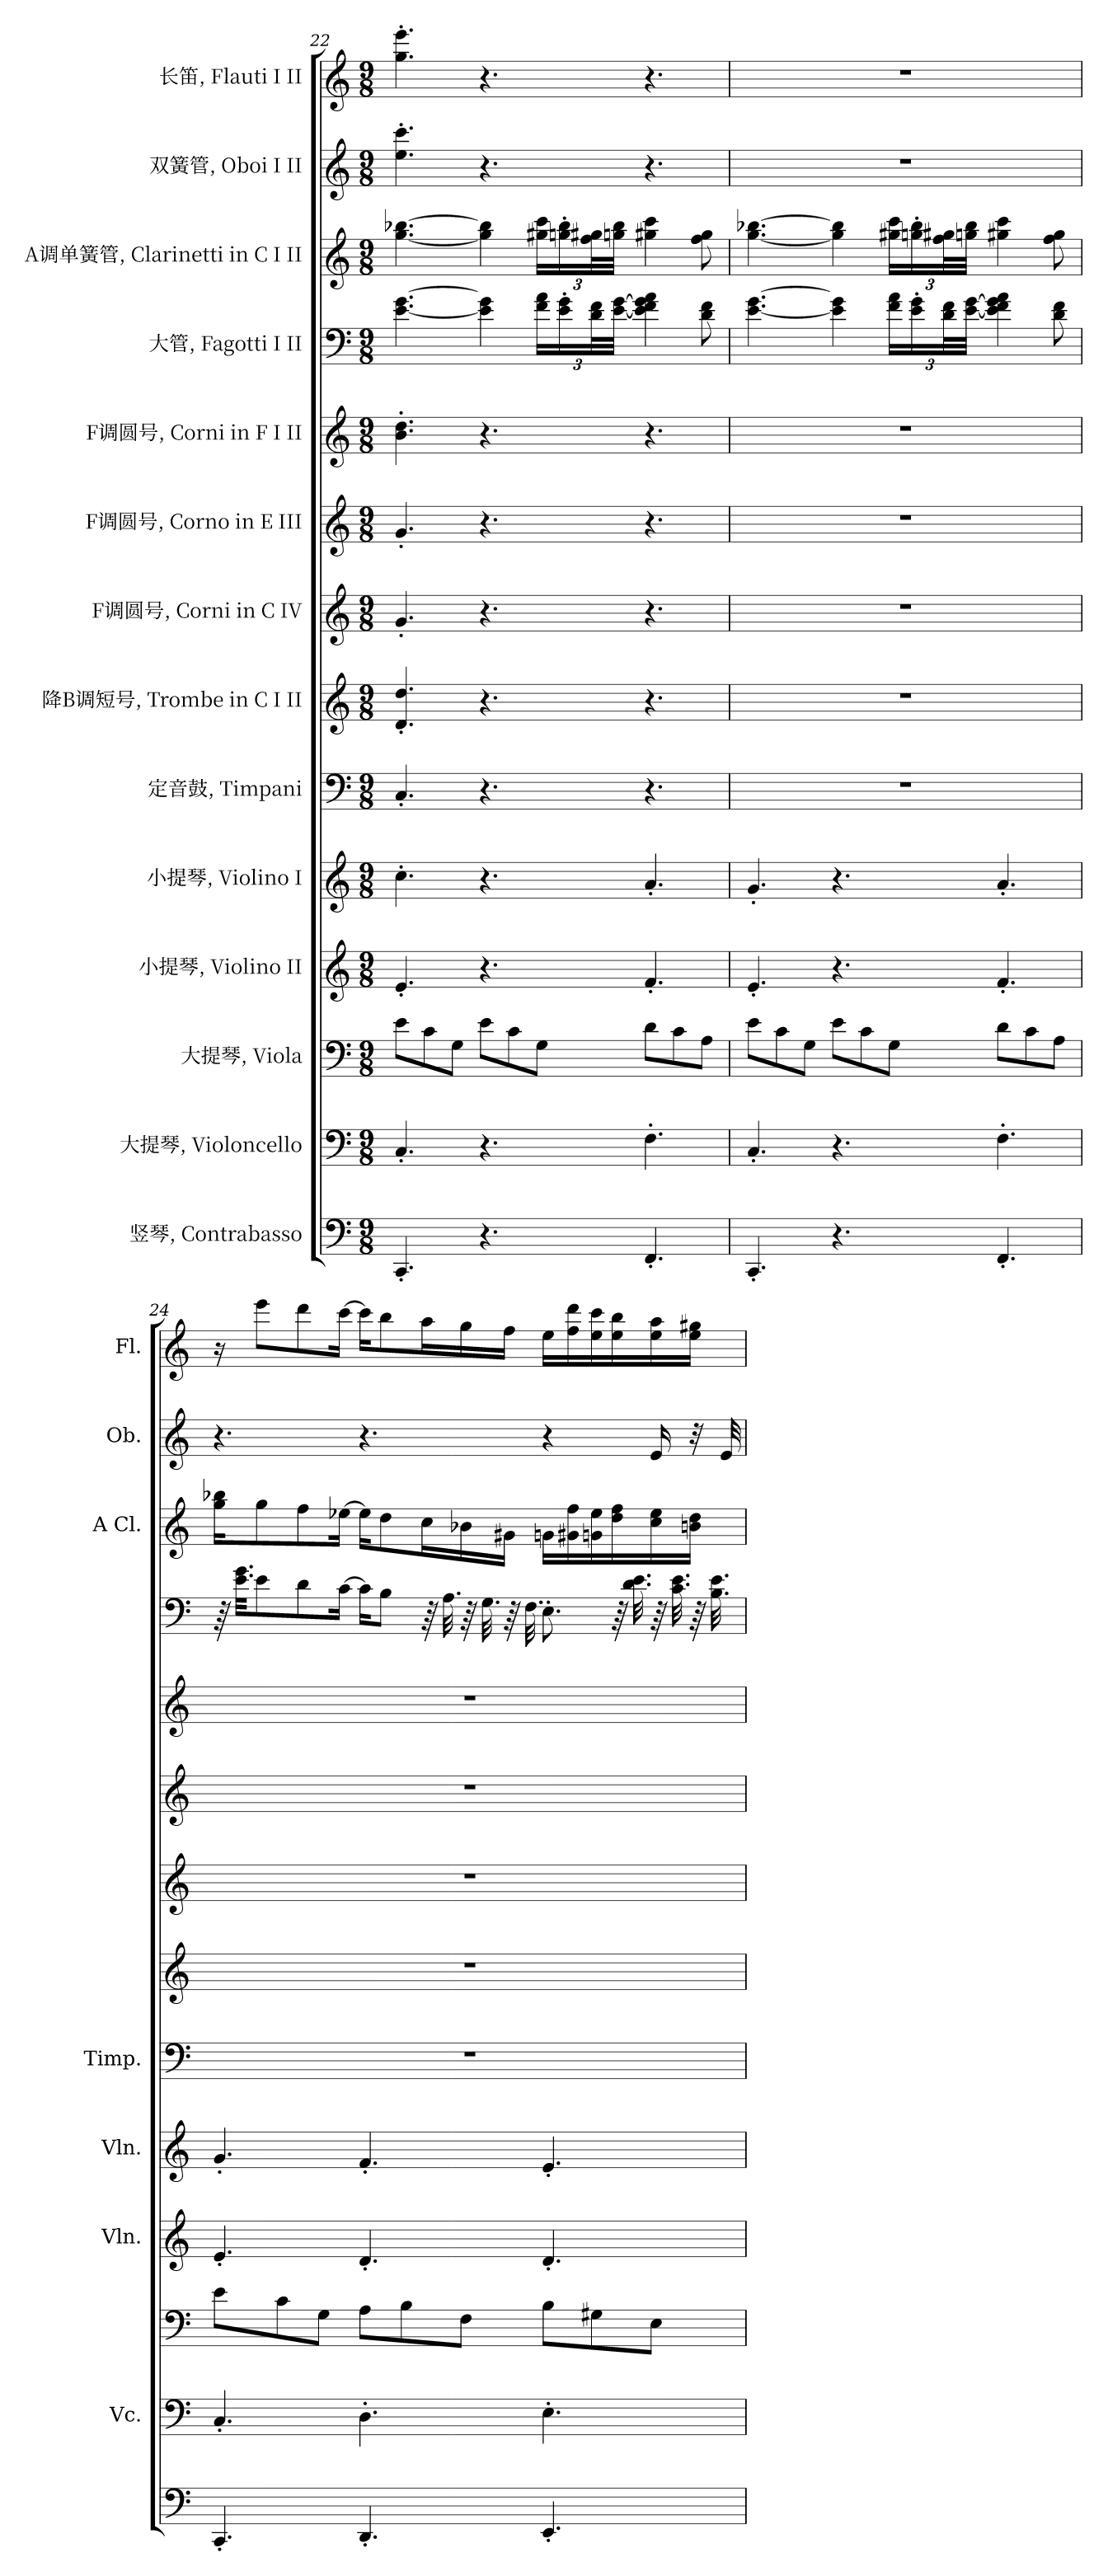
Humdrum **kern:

**kern	**kern	**kern	**kern	**kern	**kern	**kern	**kern	**kern	**kern	**kern	**kern	**kern	**kern
*part14	*part13	*part12	*part11	*part10	*part9	*part8	*part7	*part6	*part5	*part4	*part3	*part2	*part1
*staff14	*staff13	*staff12	*staff11	*staff10	*staff9	*staff8	*staff7	*staff6	*staff5	*staff4	*staff3	*staff2	*staff1
*I"竖琴, Contrabasso	*I"大提琴, Violoncello	*I"大提琴, Viola	*I"小提琴, Violino II	*I"小提琴, Violino I	*I"定音鼓, Timpani	*I"降B调短号, Trombe in C I II	*I"F调圆号, Corni in C IV	*I"F调圆号, Corno in E III	*I"F调圆号, Corni in F I II	*I"大管, Fagotti I II	*I"A调单簧管, Clarinetti in C I II	*I"双簧管, Oboi I II	*I"长笛, Flauti I II
*	*I'Vc.	*	*I'Vln.	*I'Vln.	*I'Timp.	*	*	*	*	*	*I'A Cl.	*I'Ob.	*I'Fl.
*clefF4	*clefF4	*clefF4	*clefG2	*clefG2	*clefF4	*clefG2	*clefG2	*clefG2	*clefG2	*clefF4	*clefG2	*clefG2	*clefG2
*	*	*	*	*	*	*ITrd1c2	*ITrd4c7	*ITrd4c7	*ITrd4c7	*	*ITrd2c3	*	*
*k[]	*k[]	*k[]	*k[]	*k[]	*k[]	*k[b-e-]	*k[b-]	*k[b-]	*k[b-]	*k[]	*k[f#c#g#]	*k[]	*k[]
*M9/8	*M9/8	*M9/8	*M9/8	*M9/8	*M9/8	*M9/8	*M9/8	*M9/8	*M9/8	*M9/8	*M9/8	*M9/8	*M9/8
*MM53	*MM53	*MM53	*MM53	*MM53	*MM53	*MM53	*MM53	*MM53	*MM53	*MM53	*MM53	*MM53	*MM53
=22	=22	=22	=22	=22	=22	=22	=22	=22	=22	=22	=22	=22	=22
4.CC'/	4.C'/	8e\L	4.e'/	4.cc'\	4.C'/	4.c/' 4.cc/'	4.c'/	4.c'/	4.e\' 4.g\'	[4.e\ [4.g\	[4.ee\ [4.ggn\	4.ee\' 4.ccc\'	4.gg\' 4.eee\'
.	.	8c\	.	.	.	.	.	.	.	.	.	.	.
.	.	8G\J	.	.	.	.	.	.	.	.	.	.	.
*	*	*	*	*	*	*	*	*	*	*	*	*	*MM53
4.r	4.r	8e\L	4.r	4.r	4.r	4.r	4.r	4.r	4.r	4e\] 4g\]	4ee\] 4gg\]	4.r	4.r
.	.	8c\	.	.	.	.	.	.	.	.	.	.	.
*	*	*	*	*	*	*	*	*	*	*Xbrackettup	*Xbrackettup	*	*
.	.	8G\J	.	.	.	.	.	.	.	24f\ 24a\LL	24ee#X\ 24aa\LL	.	.
.	.	.	.	.	.	.	.	.	.	24e\' 24g\'	24een\' 24gg\'	.	.
.	.	.	.	.	.	.	.	.	.	48d\ 48f\L	48dd\ 48ee#X\L	.	.
.	.	.	.	.	.	.	.	.	.	[48e\ [48g\JJJ	48een\ 48gg\JJJ	.	.
*	*	*	*	*	*	*	*	*	*	*	*	*	*MM53
4.FF'/	4.F'\	8d\L	4.f'/	4.a'/	4.r	4.r	4.r	4.r	4.r	4e\] 4f\ 4g\] 4a\	4ee#X\ 4aa\	4.r	4.r
.	.	8c\	.	.	.	.	.	.	.	.	.	.	.
.	.	8A\J	.	.	.	.	.	.	.	8d\ 8f\	8dd\ 8ee#\	.	.
!!LO:PB:g=z
=23	=23	=23	=23	=23	=23	=23	=23	=23	=23	=23	=23	=23	=23
*	*	*	*	*	*	*	*	*	*	*	*	*	*MM53
4.CC'/	4.C'/	8e\L	4.e'/	4.g'/	8%9r	8%9r	8%9r	8%9r	8%9r	[4.e\ [4.g\	[4.ee\ [4.ggn\	8%9r	8%9r
.	.	8c\	.	.	.	.	.	.	.	.	.	.	.
.	.	8G\J	.	.	.	.	.	.	.	.	.	.	.
4.r	4.r	8e\L	4.r	4.r	.	.	.	.	.	4e\] 4g\]	4ee\] 4gg\]	.	.
.	.	8c\	.	.	.	.	.	.	.	.	.	.	.
.	.	8G\J	.	.	.	.	.	.	.	24f\ 24a\LL	24ee#X\ 24aa\LL	.	.
.	.	.	.	.	.	.	.	.	.	24e\' 24g\'	24een\' 24gg\'	.	.
.	.	.	.	.	.	.	.	.	.	48d\ 48f\L	48dd\ 48ee#X\L	.	.
.	.	.	.	.	.	.	.	.	.	[48e\ [48g\JJJ	48een\ 48gg\JJJ	.	.
4.FF'/	4.F'\	8d\L	4.f'/	4.a'/	.	.	.	.	.	4e\] 4f\ 4g\] 4a\	4ee#X\ 4aa\	.	.
.	.	8c\	.	.	.	.	.	.	.	.	.	.	.
.	.	8A\J	.	.	.	.	.	.	.	8d\ 8f\	8dd\ 8ee#\	.	.
!!LO:PB:g=z
=24	=24	=24	=24	=24	=24	=24	=24	=24	=24	=24	=24	=24	=24
*	*	*	*	*	*	*	*	*	*	*	*	*	*MM53
4.CC'/	4.C'/	8e\L	4.e'/	4.g'/	8%9r	8%9r	8%9r	8%9r	8%9r	64r	16ee\ 16ggn\KL	4.r	16r
.	.	.	.	.	.	.	.	.	.	32.e\ 32.g\KKL	.	.	.
.	.	.	.	.	.	.	.	.	.	8e\	8ee\	.	8eee\L
.	.	8c\	.	.	.	.	.	.	.	.	.	.	.
.	.	.	.	.	.	.	.	.	.	8d\	8dd\	.	8ddd\
.	.	8G\J	.	.	.	.	.	.	.	.	.	.	.
.	.	.	.	.	.	.	.	.	.	[16c\Jk	[16ccn\Jk	.	[16ccc\Jk
*	*	*	*	*	*	*	*	*	*	*	*	*	*MM53
4.DD'/	4.D'\	8A\L	4.d'/	4.f'/	.	.	.	.	.	16c\KL]	16cc\KL]	4.r	16ccc\KL]
.	.	.	.	.	.	.	.	.	.	8B\J	8b\	.	8bb\
.	.	8B\	.	.	.	.	.	.	.	.	.	.	.
.	.	.	.	.	.	.	.	.	.	64r	16a\L	.	16aa\L
.	.	.	.	.	.	.	.	.	.	32.A\	.	.	.
.	.	8F\J	.	.	.	.	.	.	.	64r	16gn\	.	16gg\
.	.	.	.	.	.	.	.	.	.	32.G\	.	.	.
.	.	.	.	.	.	.	.	.	.	64r	16e#X\JJ	.	16ff\JJ
.	.	.	.	.	.	.	.	.	.	32.F\	.	.	.
*	*	*	*	*	*	*	*	*	*	*	*	*	*MM50
4.EE'/	4.E'\	8B\L	4.d'/	4.e'/	.	.	.	.	.	8.E'\	16en\LL	4r	16ee\LL
.	.	.	.	.	.	.	.	.	.	.	16e#X\ 16dd\	.	16ff\ 16ddd\
*	*	*	*	*	*	*	*	*	*	*	*	*	*MM48
.	.	8G#X\	.	.	.	.	.	.	.	.	16en\ 16cc\	.	16ee\ 16ccc\
.	.	.	.	.	.	.	.	.	.	64r	16b\ 16dd\	.	16ee\ 16bb\
.	.	.	.	.	.	.	.	.	.	32.d\ 32.e\	.	.	.
*	*	*	*	*	*	*	*	*	*	*	*	*	*MM43
.	.	8E\J	.	.	.	.	.	.	.	64r	16a\ 16cc\	16e/	16ee\ 16aa\
.	.	.	.	.	.	.	.	.	.	32.c\ 32.e\	.	.	.
.	.	.	.	.	.	.	.	.	.	64r	16g#X\ 16b\JJ	32r	16ee\ 16gg#X\JJ
.	.	.	.	.	.	.	.	.	.	32.B\ 32.e\	.	.	.
.	.	.	.	.	.	.	.	.	.	.	.	32e/	.
=	=	=	=	=	=	=	=	=	=	=	=	=	=
*-	*-	*-	*-	*-	*-	*-	*-	*-	*-	*-	*-	*-	*-
